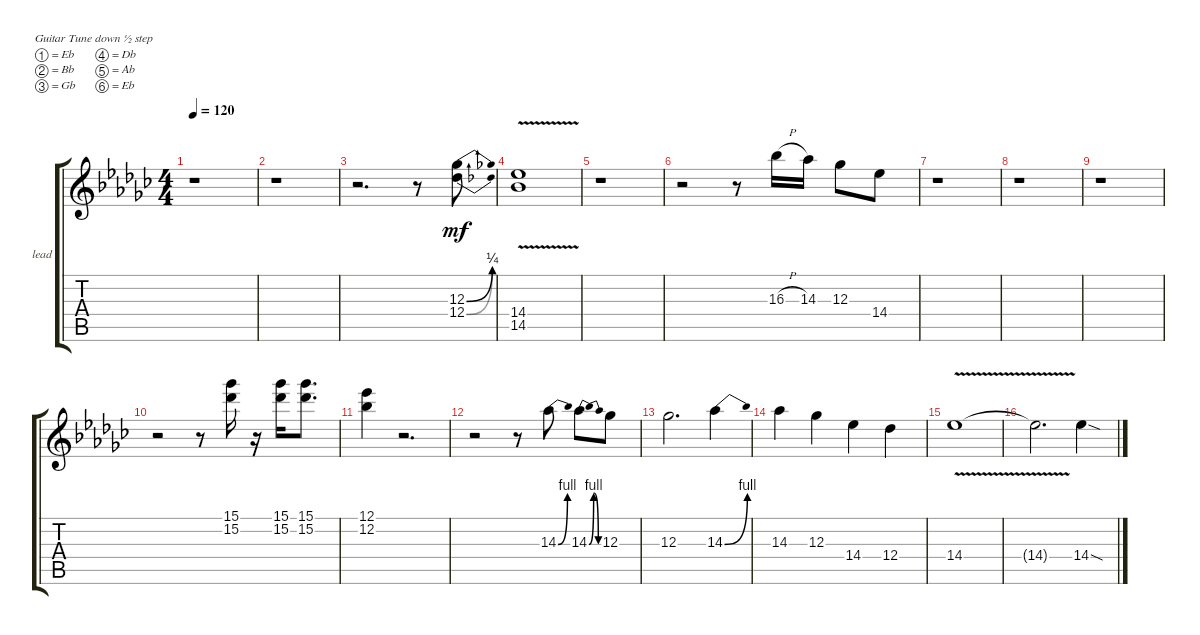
\defaultSystemsLayout 4
\bracketExtendMode groupsimilarinstruments
\firstSystemTrackNameOrientation horizontal
\otherSystemsTrackNameOrientation horizontal
\track ("lead" "lead") {instrument distortionguitar}
\staff {score tabs}
\tuning (Eb4 Bb3 Gb3 Db3 Ab2 Eb2)
\ts (4 4)
\tempo 120
\clef g2
\ks ebminor
r.1{dy mf} |
r.1 |
r.2{d} r.8 (12.4{be (bend 0 0 15 1)} 12.3{be (bend 0 0 15 1)}).8 |
(14.5{v} 14.4{v}).1 |
r.1 |
r.2 r.8 16.3{h}.16 14.3.16 12.3.8 14.4.8 |
r.1 |
r.1 |
r.1 |
r.2 r.8 (15.2 15.1).16 r.16 (15.2 15.1).16 (15.2 15.1).8{d} |
(12.2 12.1).4 r.2{d} |
r.2 r.8 14.3{be (bend 0 0 15 4)}.8 14.3{be (bendrelease 0 0 10.2 4 20.4 4 30 0)}.8 12.3.8 |
12.3.2{d} 14.3{be (bend 0 0 15 4)}.4 |
14.3.4 12.3.4 14.4.4 12.4.4 |
14.4{v}.1 |
14.4{v t}.2{d} 14.4{sod}.4
